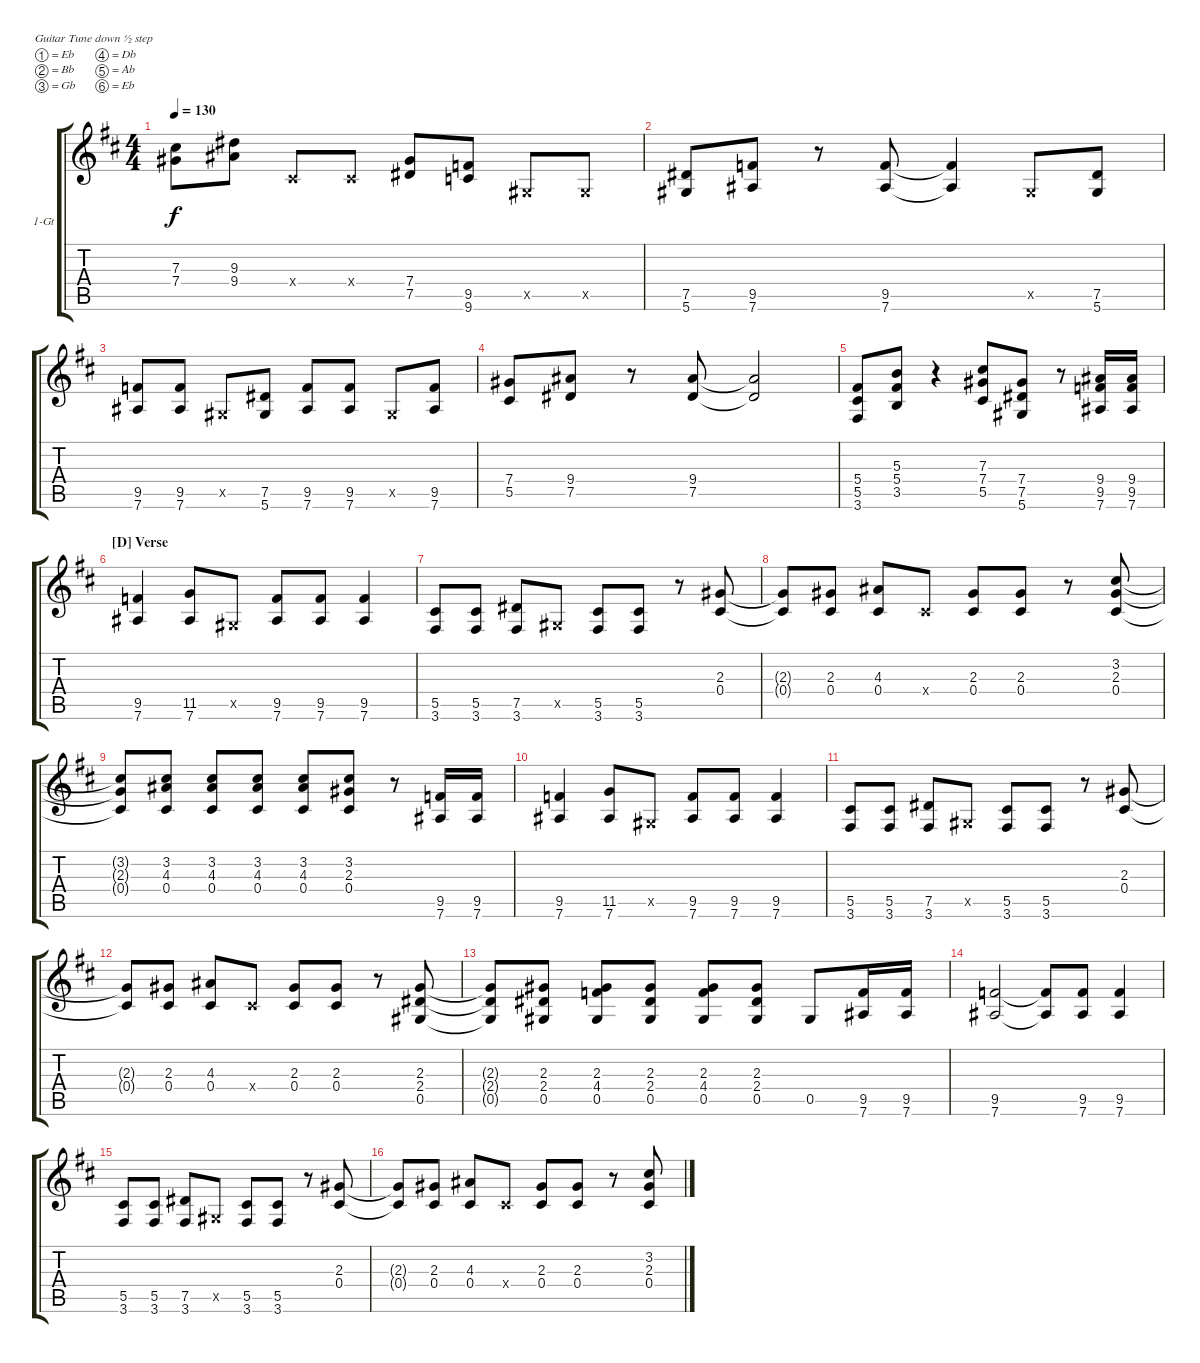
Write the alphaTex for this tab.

\bracketExtendMode groupsimilarinstruments
\firstSystemTrackNameOrientation horizontal
\otherSystemsTrackNameOrientation horizontal
\track ("Guitar 1" "1-Gt") {instrument distortionguitar}
\staff {score tabs}
\tuning (Eb4 Bb3 Gb3 Db3 Ab2 Eb2)
\ts (4 4)
\tempo 130
\clef g2
\scale
1.06305
\ks d
(7.4 7.3).8{dy f} (9.3 9.4).8 0.4{x}.8 0.4{x}.8 (7.4 7.5).8 (9.6 9.5).8 0.5{x}.8 0.5{x}.8 |
\scale
0.936948 (5.6 7.5).8 (7.6 9.5).8 r.8 (7.6 9.5).8 (7.6{t} 9.5{t}).4 0.5{x}.8 (5.6 7.5).8 |
\scale
1.06305 (7.6 9.5).8 (7.6 9.5).8 0.5{x}.8 (5.6 7.5).8 (7.6 9.5).8 (7.6 9.5).8 0.5{x}.8 (7.6 9.5).8 |
\scale
0.936948 (5.5 7.4).8 (7.5 9.4).8 r.8 (7.5 9.4).8 (7.5{t} 9.4{t}).2 |
\scale
1.06305 (3.6 5.5 5.4).8 (3.5 5.4 5.3).8 r.4 (5.5 7.4 7.3).8 (5.6 7.5 7.4).8 r.8 (7.6 9.5 9.4).16 (7.6 9.5 9.4).16 |
\section ("D" "Verse")
\scale
0.936948 (7.6 9.5).4 (7.6 11.5).8 0.5{x}.8 (7.6 9.5).8 (7.6 9.5).8 (7.6 9.5).4 |
\scale
1.06305 (3.6 5.5).8 (3.6 5.5).8 (3.6 7.5).8 0.5{x}.8 (3.6 5.5).8 (3.6 5.5).8 r.8 (0.4 2.3).8 |
\scale
0.936948 (0.4{t} 2.3{t}).8 (0.4 2.3).8 (4.3 0.4).8 0.4{x}.8 (0.4 2.3).8 (0.4 2.3).8 r.8 (0.4 2.3 3.2).8 |
\scale
1.06305 (0.4{t} 2.3{t} 3.2{t}).8 (0.4 4.3 3.2).8 (0.4 4.3 3.2).8 (0.4 4.3 3.2).8 (0.4 4.3 3.2).8 (0.4 2.3 3.2).8 r.8 (7.6 9.5).16 (7.6 9.5).16 |
\scale
0.936948 (7.6 9.5).4 (7.6 11.5).8 0.5{x}.8 (7.6 9.5).8 (7.6 9.5).8 (7.6 9.5).4 |
\scale
1.06305 (3.6 5.5).8 (3.6 5.5).8 (3.6 7.5).8 0.5{x}.8 (3.6 5.5).8 (3.6 5.5).8 r.8 (0.4 2.3).8 |
\scale
0.936948 (0.4{t} 2.3{t}).8 (0.4 2.3).8 (4.3 0.4).8 0.4{x}.8 (0.4 2.3).8 (0.4 2.3).8 r.8 (2.4 2.3 0.5).8 |
\scale
1.06305 (0.5{t} 2.4{t} 2.3{t}).8 (2.4 2.3 0.5).8 (4.4 2.3 0.5).8 (2.4 2.3 0.5).8 (4.4 2.3 0.5).8 (2.4 2.3 0.5).8 0.5.8 (7.6 9.5).16 (7.6 9.5).16 |
\scale
0.936948 (7.6 9.5).2 (7.6{t} 9.5{t}).8 (7.6 9.5).8 (7.6 9.5).4 |
\scale
1.06305 (3.6 5.5).8 (3.6 5.5).8 (3.6 7.5).8 0.5{x}.8 (3.6 5.5).8 (3.6 5.5).8 r.8 (2.3 0.4).8 |
\scale
0.936948 (0.4{t} 2.3{t}).8 (0.4 2.3).8 (4.3 0.4).8 0.4{x}.8 (0.4 2.3).8 (2.3 0.4).8 r.8 (0.4 2.3 3.2).8
